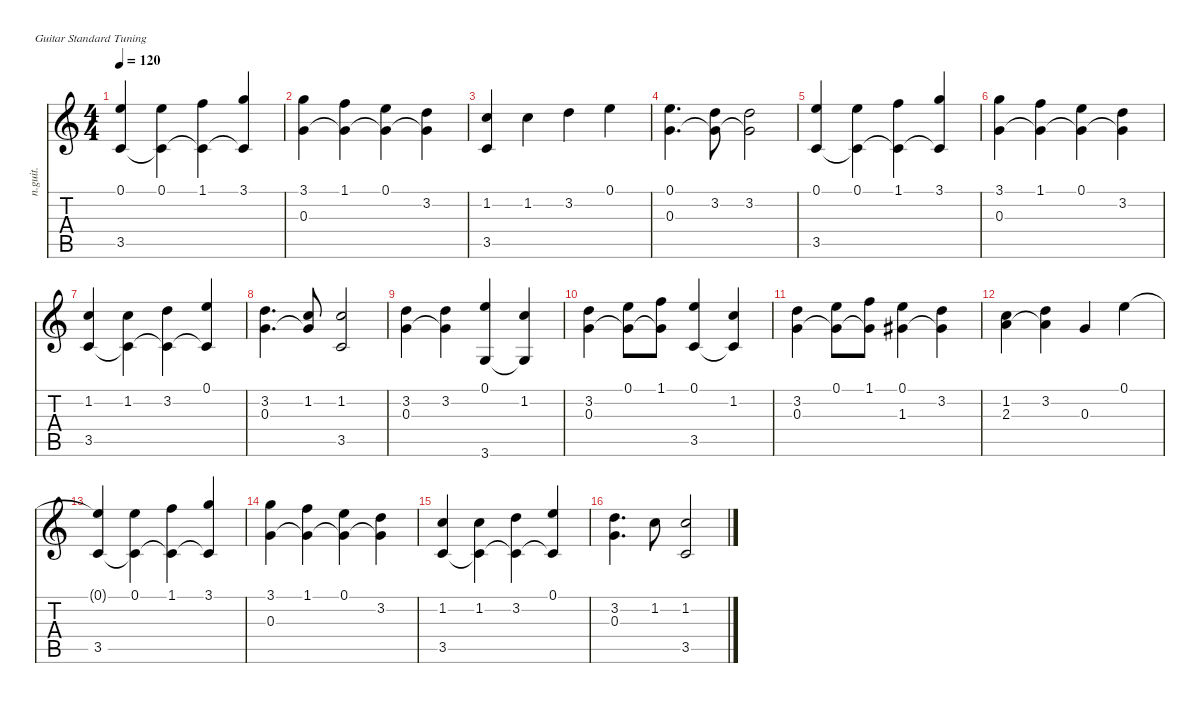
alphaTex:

\defaultSystemsLayout 4
\hideDynamics
\bracketExtendMode nobrackets
\otherSystemsTrackNameOrientation horizontal
\track ("Nylon Guitar" "n.guit.") {instrument acousticguitarnylon}
\staff {score tabs}
\tuning (E4 B3 G3 D3 A2 E2)
\ts (4 4)
\tempo 120
\clef g2
\ks c
(0.1 3.5).4{dy mf instrument acousticguitarnylon beam Up} (0.1 3.5{t}).4{beam Down} (1.1 3.5{t}).4{beam Down} (3.1 3.5{t}).4{beam Up} |
(0.3 3.1).4{beam Down} (1.1 0.3{t}).4{beam Down} (0.1 0.3{t}).4{beam Down} (3.2 0.3{t}).4{beam Down} |
(1.2 3.5).4{beam Up} 1.2.4{beam Down} 3.2.4{beam Down} 0.1.4{beam Down} |
(0.1 0.3).4{d beam Down} (3.2 0.3{t}).8{beam Down} (3.2 0.3{t}).2{beam Down} |
(0.1 3.5).4{beam Up} (0.1 3.5{t}).4{beam Down} (1.1 3.5{t}).4{beam Down} (3.1 3.5{t}).4{beam Up} |
(3.1 0.3).4{beam Down} (1.1 0.3{t}).4{beam Down} (0.1 0.3{t}).4{beam Down} (3.2 0.3{t}).4{beam Down} |
(1.2 3.5).4{beam Up} (1.2 3.5{t}).4{beam Down} (3.2 3.5{t}).4{beam Down} (0.1 3.5{t}).4{beam Up} |
(3.2 0.3).4{d beam Down} (1.2 0.3{t}).8{beam Up} (1.2 3.5).2{beam Up} |
(3.2 0.3).4{beam Down} (3.2 0.3{t}).4{beam Down} (0.1 3.6).4{beam Up} (1.2 3.6{t}).4{beam Up} |
(3.2 0.3).4{beam Down} (0.1 0.3{t}).8{beam Down} (1.1 0.3{t}).8{beam Down} (0.1 3.5).4{beam Up} (1.2 3.5{t}).4{beam Up} |
(3.2 0.3).4{beam Down} (0.1 0.3{t}).8{beam Down} (1.1 0.3{t}).8{beam Down} (0.1 1.3{acc #}).4{beam Down} (3.2 1.3{t acc #}).4{beam Down} |
(1.2 2.3).4{beam Down} (3.2 2.3{t}).4{beam Down} 0.3.4{beam Up} 0.1.4{beam Down} |
(3.5 0.1{t}).4{beam Up} (0.1 3.5{t}).4{beam Down} (1.1 3.5{t}).4{beam Down} (3.1 3.5{t}).4{beam Up} |
(3.1 0.3).4{beam Down} (1.1 0.3{t}).4{beam Down} (0.1 0.3{t}).4{beam Down} (3.2 0.3{t}).4{beam Down} |
(1.2 3.5).4{beam Up} (1.2 3.5{t}).4{beam Down} (3.2 3.5{t}).4{beam Down} (0.1 3.5{t}).4{beam Up} |
(3.2 0.3).4{d beam Down} 1.2.8{beam Down} (1.2 3.5).2{beam Up}
